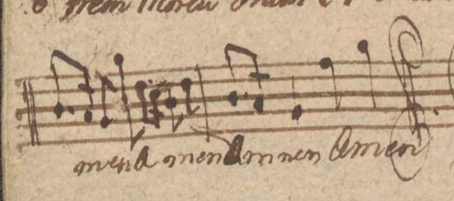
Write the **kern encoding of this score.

**kern	**text	**dynam
*I"Canto	*	*
*clefC1	*	*
*k[f#c#g#d#]	*	*
*met(c)	*	*
*M4/4	*	*
8.g#/L	.	.
16f#/Jk	.	.
8e/	-men	.
8ee\	A-	.
8.b\L	.	.
16a\Jk	.	.
8g#\	-men	.
8b\	A-	.
=173	=173	=173
8.g#/L	.	.
16f#/Jk	.	.
4e/	-men	.
4dd#\	A-	.
4ee\	-men	.
==	==	==
*-	*-	*-
